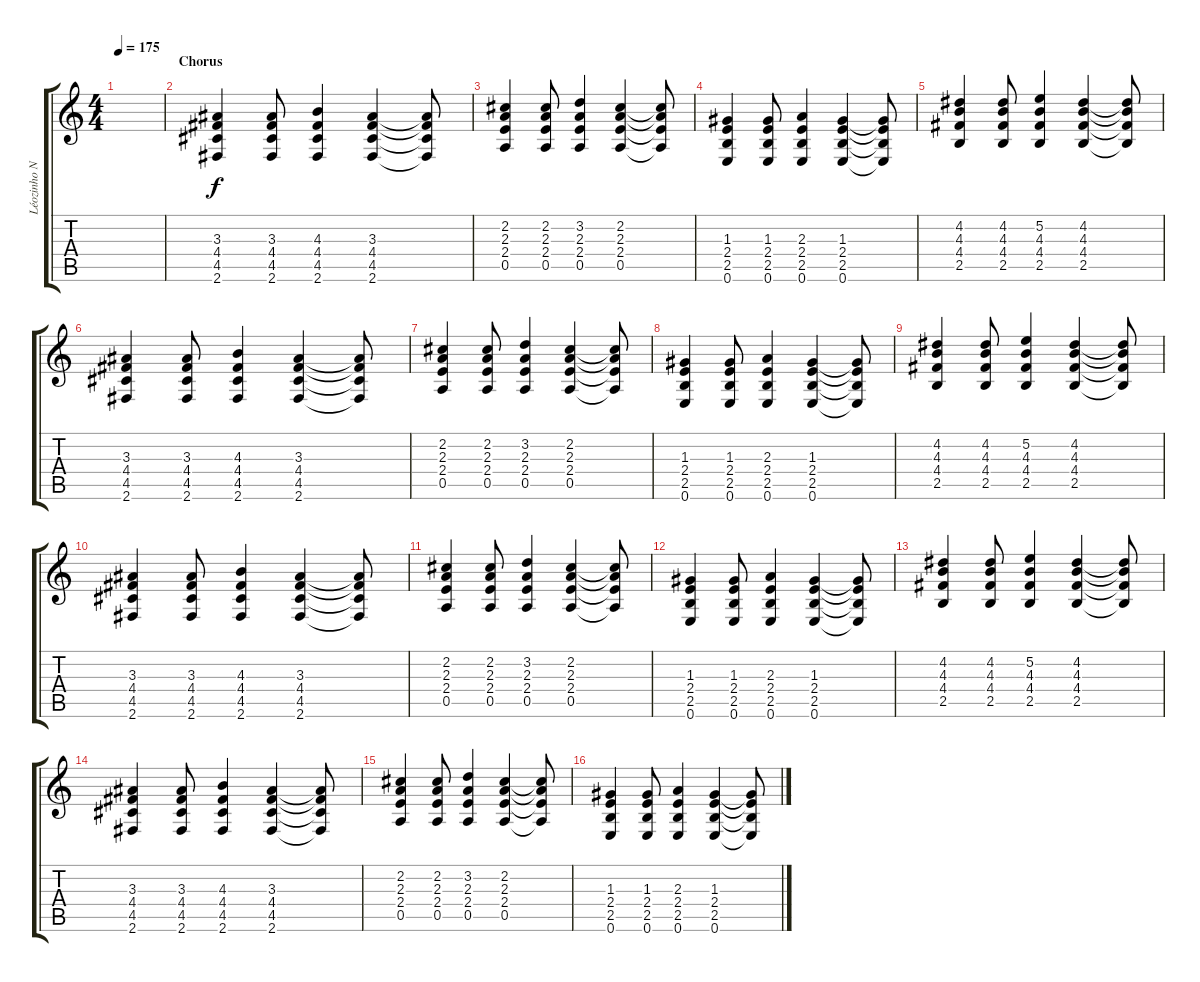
\track ("Léozinho Nastácia" "Léozinho N") {instrument distortionguitar}
\staff {score tabs}
\tuning (E4 B3 G3 D3 A2 E2) {hide}
\ts (4 4)
\tempo 175
\clef g2
\ks c
|
\section ("" "Chorus")
(3.3 4.4 4.5 2.6).4{volume 15} (3.3 4.4 4.5 2.6).8 (4.3 4.4 4.5 2.6).4 (3.3 4.4 4.5 2.6).4 (3.3{t} 4.4{t} 4.5{t} 2.6{t}).8 |
(2.2 2.3 2.4 0.5).4 (2.2 2.3 2.4 0.5).8 (3.2 2.3 2.4 0.5).4 (2.2 2.3 2.4 0.5).4 (2.2{t} 2.3{t} 2.4{t} 0.5{t}).8 |
(1.3 2.4 2.5 0.6).4 (1.3 2.4 2.5 0.6).8 (2.3 2.4 2.5 0.6).4 (1.3 2.4 2.5 0.6).4 (1.3{t} 2.4{t} 2.5{t} 0.6{t}).8 |
(4.2 4.3 4.4 2.5).4 (4.2 4.3 4.4 2.5).8 (5.2 4.3 4.4 2.5).4 (4.2 4.3 4.4 2.5).4 (4.2{t} 4.3{t} 4.4{t} 2.5{t}).8 |
(3.3 4.4 4.5 2.6).4 (3.3 4.4 4.5 2.6).8 (4.3 4.4 4.5 2.6).4 (3.3 4.4 4.5 2.6).4 (3.3{t} 4.4{t} 4.5{t} 2.6{t}).8 |
(2.2 2.3 2.4 0.5).4 (2.2 2.3 2.4 0.5).8 (3.2 2.3 2.4 0.5).4 (2.2 2.3 2.4 0.5).4 (2.2{t} 2.3{t} 2.4{t} 0.5{t}).8 |
(1.3 2.4 2.5 0.6).4 (1.3 2.4 2.5 0.6).8 (2.3 2.4 2.5 0.6).4 (1.3 2.4 2.5 0.6).4 (1.3{t} 2.4{t} 2.5{t} 0.6{t}).8 |
(4.2 4.3 4.4 2.5).4 (4.2 4.3 4.4 2.5).8 (5.2 4.3 4.4 2.5).4 (4.2 4.3 4.4 2.5).4 (4.2{t} 4.3{t} 4.4{t} 2.5{t}).8 |
(3.3 4.4 4.5 2.6).4 (3.3 4.4 4.5 2.6).8 (4.3 4.4 4.5 2.6).4 (3.3 4.4 4.5 2.6).4 (3.3{t} 4.4{t} 4.5{t} 2.6{t}).8 |
(2.2 2.3 2.4 0.5).4 (2.2 2.3 2.4 0.5).8 (3.2 2.3 2.4 0.5).4 (2.2 2.3 2.4 0.5).4 (2.2{t} 2.3{t} 2.4{t} 0.5{t}).8 |
(1.3 2.4 2.5 0.6).4 (1.3 2.4 2.5 0.6).8 (2.3 2.4 2.5 0.6).4 (1.3 2.4 2.5 0.6).4 (1.3{t} 2.4{t} 2.5{t} 0.6{t}).8 |
(4.2 4.3 4.4 2.5).4 (4.2 4.3 4.4 2.5).8 (5.2 4.3 4.4 2.5).4 (4.2 4.3 4.4 2.5).4 (4.2{t} 4.3{t} 4.4{t} 2.5{t}).8 |
(3.3 4.4 4.5 2.6).4 (3.3 4.4 4.5 2.6).8 (4.3 4.4 4.5 2.6).4 (3.3 4.4 4.5 2.6).4 (3.3{t} 4.4{t} 4.5{t} 2.6{t}).8 |
(2.2 2.3 2.4 0.5).4 (2.2 2.3 2.4 0.5).8 (3.2 2.3 2.4 0.5).4 (2.2 2.3 2.4 0.5).4 (2.2{t} 2.3{t} 2.4{t} 0.5{t}).8 |
(1.3 2.4 2.5 0.6).4 (1.3 2.4 2.5 0.6).8 (2.3 2.4 2.5 0.6).4 (1.3 2.4 2.5 0.6).4 (1.3{t} 2.4{t} 2.5{t} 0.6{t}).8
